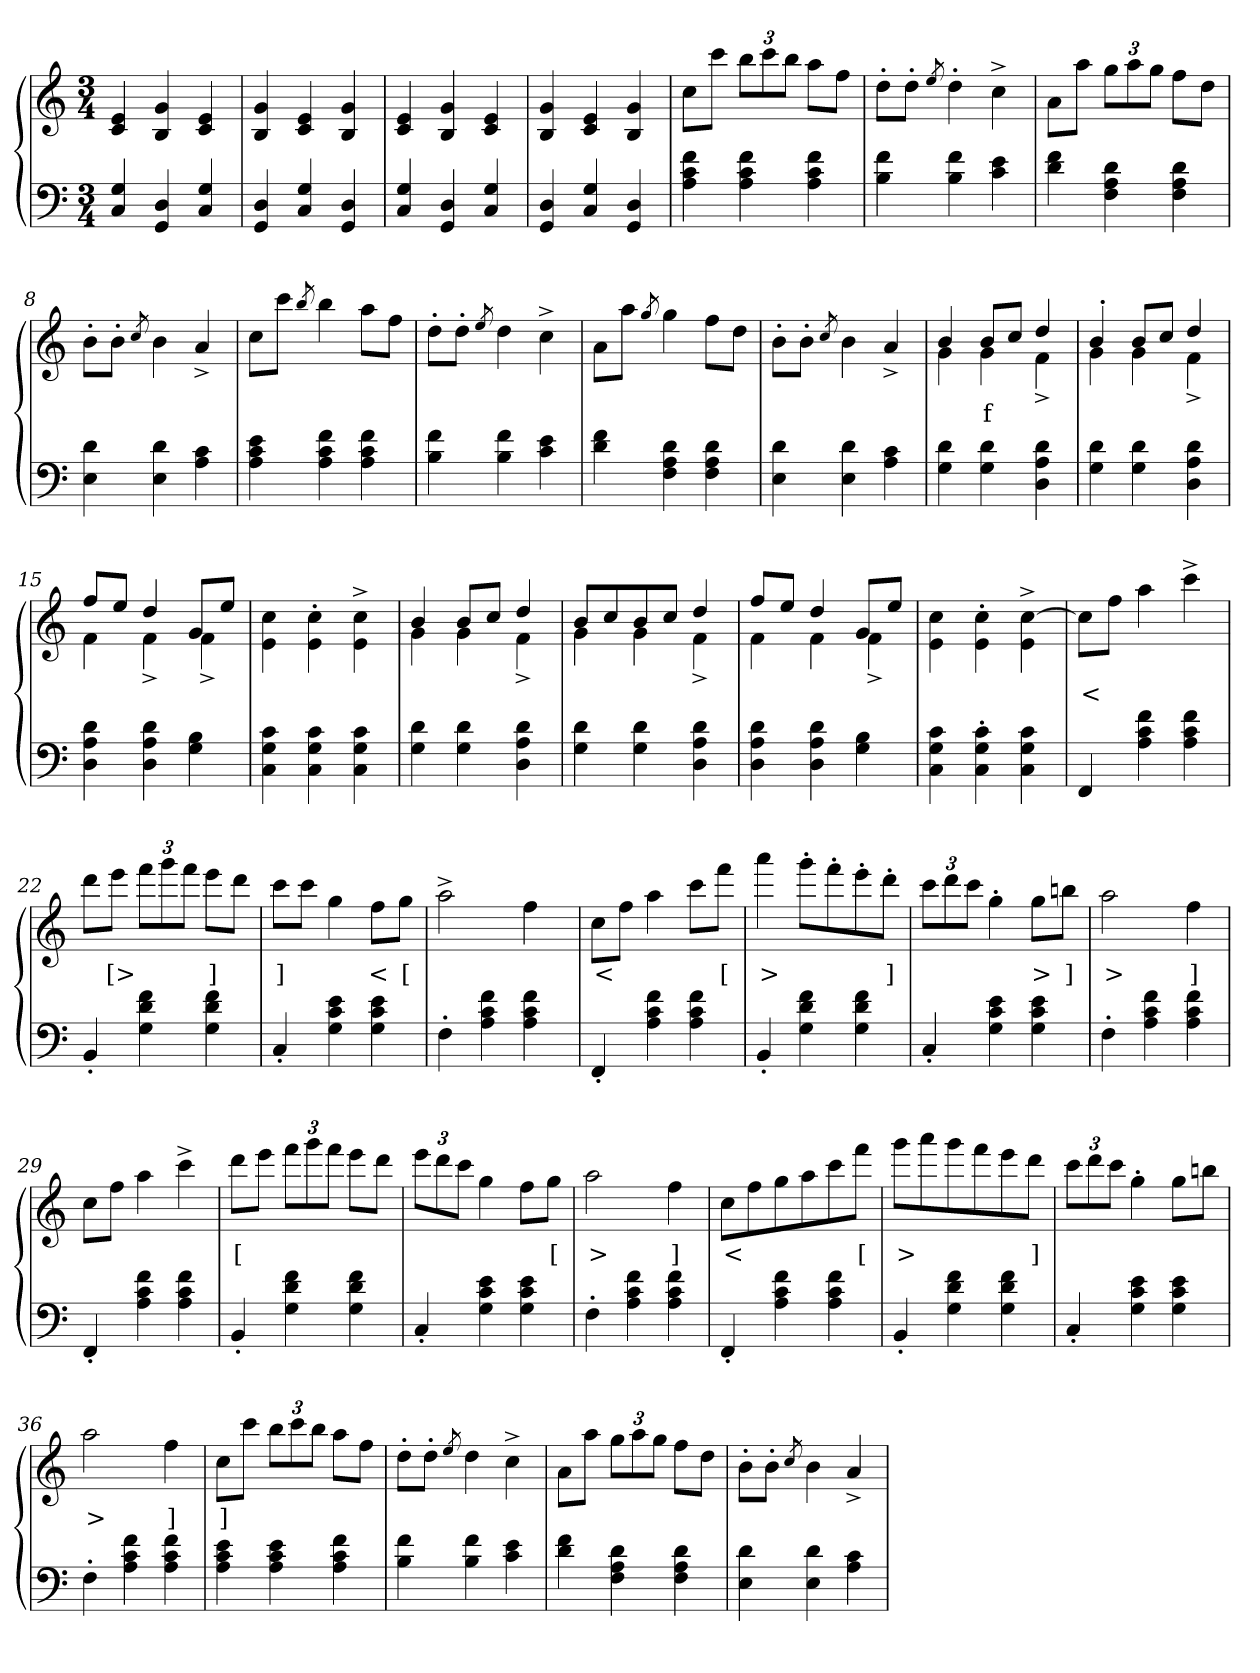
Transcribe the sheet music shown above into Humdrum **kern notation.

**kern	**kern	**text
*part2	*part1	*part1
*staff2	*staff1	*staff1
*clefF4	*clefG2	*
*k[]	*k[]	*
*M3/4	*M3/4	*
=1	=1	=1
4G 4C/	4e 4c	.
4D 4GG	4g 4B	.
4G 4C/	4e 4c	.
=2	=2	=2
4D 4GG	4g 4B	.
4G 4C/	4e 4c	.
4D 4GG	4g 4B	.
=3	=3	=3
4G 4C/	4e 4c	.
4D 4GG	4g 4B	.
4G 4C/	4e 4c	.
=4	=4	=4
4D 4GG	4g 4B	.
4G 4C/	4e 4c	.
4D 4GG	4g 4B	.
=5	=5	=5
4f 4c 4A	8ccL	.
.	8cccJ	.
4f 4c 4A	12bbL	.
.	12ccc	.
.	12bbJ	.
4f 4c 4A	8aaL	.
.	8ffJ	.
=6	=6	=6
4f 4B	8dd'>L	.
.	8dd'>J	.
.	8qee/	.
4f 4B	4dd'>	.
4e 4c	4cc^>	.
=7	=7	=7
4f 4d	8aL	.
.	8aaJ	.
4d 4A 4F	12ggL	.
.	12aa	.
.	12ggJ	.
4d 4A 4F	8ffL	.
.	8ddJ	.
=8	=8	=8
4d 4E	8b'>L	.
.	8b'>J	.
.	8qcc/	.
4d 4E	4b	.
4c 4A	4a^>	.
=9	=9	=9
4e 4c 4A	8ccL	.
.	8cccJ	.
.	8qbb/	.
4f 4c 4A	4bb	.
4f 4c 4A	8aaL	.
.	8ffJ	.
=10	=10	=10
4f 4B	8dd'>L	.
.	8dd'>J	.
.	8qee/	.
4f 4B	4dd	.
4e 4c	4cc^>	.
=11	=11	=11
4f 4d	8aL	.
.	8aaJ	.
.	8qgg/	.
4d 4A 4F	4gg	.
4d 4A 4F	8ffL	.
.	8ddJ	.
=12	=12	=12
4d 4E	8b'>L	.
.	8b'>J	.
.	8qcc/	.
4d 4E	4b	.
4c 4A	4a^>	.
=13	=13	=13
*	*^	*
4d 4G	4b	4g	.
4d 4G	8bL	4g	f
.	8ccJ	.	.
4d 4A 4D	4dd	4f^>	.
=14	=14	=14	=14
4d 4G	4b'>	4g	.
4d 4G	8bL	4g	.
.	8ccJ	.	.
4d 4A 4D	4dd	4f^>	.
=15	=15	=15	=15
4d 4A 4D	8ffL	4f	.
.	8eeJ	.	.
4d 4A 4D	4dd	4f^>	.
4B 4G	8gL	4f^>	.
.	8eeJ	.	.
*	*v	*v	*
=16	=16	=16
4c 4G 4C	4cc 4e\	.
4c 4G 4C	4cc'> 4e\'>	.
4c 4G 4C	4cc^> 4e\^>	.
=17	=17	=17
*	*^	*
4d 4G	4b	4g	.
4d 4G	8bL	4g	.
.	8ccJ	.	.
4d 4A 4D	4dd	4f^>	.
=18	=18	=18	=18
4d 4G	8bL	4g	.
.	8cc	.	.
4d 4G	8b	4g	.
.	8ccJ	.	.
4d 4A 4D	4dd	4f^>	.
=19	=19	=19	=19
4d 4A 4D	8ffL	4f	.
.	8eeJ	.	.
4d 4A 4D	4dd	4f	.
4B 4G	8gL	4f^>	.
.	8eeJ	.	.
*	*v	*v	*
=20	=20	=20
4c 4G 4C	4cc\ 4e\	.
4c'> 4G'> 4C'>	4cc\'> 4e\'>	.
4c 4G 4C	[4cc\^> 4e\^>	.
=21	=21	=21
4FF	8ccL]	<
.	8ffJ	.
4f 4c 4A	4aa	.
4f 4c 4A	4ccc^>	.
=22	=22	=22
4BB'>	8dddL	.
.	8eeeJ	[>
4f 4d 4G	12fffL	.
.	12ggg	.
.	12fffJ	.
4f 4d 4G	8eeeL	]
.	8dddJ	.
=23	=23	=23
4C'>	8cccL	]
.	8cccJ	.
4e 4c 4G	4gg	.
4e 4c 4G	8ffL	<
.	8ggJ	[
=24	=24	=24
4F'>	2aa^>	.
4f 4c 4A	.	.
4f 4c 4A	4ff	.
=25	=25	=25
4FF'>	8ccL	<
.	8ffJ	.
4f 4c 4A	4aa	.
4f 4c 4A	8cccL	.
.	8fffJ	[
=26	=26	=26
4BB'>	4aaa	>
4f 4d 4G	8ggg'>L	.
.	8fff'>	.
4f 4d 4G	8eee'>	.
.	8ddd'>J	]
=27	=27	=27
4C'>	12cccL	.
.	12ddd	.
.	12cccJ	.
4e 4c 4G	4gg'>	.
4e 4c 4G	8ggL	>
.	8bbnJ	]
=28	=28	=28
4F'>	2aa	>
4f 4c 4A	.	.
4f 4c 4A	4ff	]
=29	=29	=29
4FF'>	8ccL	.
.	8ffJ	.
4f 4c 4A	4aa	.
4f 4c 4A	4ccc^>	.
=30	=30	=30
4BB'>	8dddL	[
.	8eeeJ	.
4f 4d 4G	12fffL	.
.	12ggg	.
.	12fffJ	.
4f 4d 4G	8eeeL	.
.	8dddJ	.
=31	=31	=31
4C'>	12eeeL	.
.	12ddd	.
.	12cccJ	.
4e 4c 4G	4gg	.
4e 4c 4G	8ffL	.
.	8ggJ	[
=32	=32	=32
4F'>	2aa	>
4f 4c 4A	.	.
4f 4c 4A	4ff	]
=33	=33	=33
4FF'>	8ccL	<
.	8ff	.
4f 4c 4A	8gg	.
.	8aa	.
4f 4c 4A	8ccc	.
.	8fffJ	[
=34	=34	=34
4BB'>	8gggL	>
.	8aaa	.
4f 4d 4G	8ggg	.
.	8fff	.
4f 4d 4G	8eee	.
.	8dddJ	]
=35	=35	=35
4C'>	12cccL	.
.	12ddd	.
.	12cccJ	.
4e 4c 4G	4gg'>	.
4e 4c 4G	8ggL	.
.	8bbnJ	.
=36	=36	=36
4F'>	2aa	>
4f 4c 4A	.	.
4f 4c 4A	4ff	]
=37	=37	=37
4e 4c 4A	8ccL	]
.	8cccJ	.
4e 4c 4A	12bbL	.
.	12ccc	.
.	12bbJ	.
4f 4c 4A	8aaL	.
.	8ffJ	.
=38	=38	=38
4f 4B	8dd'>L	.
.	8dd'>J	.
.	8qee/	.
4f 4B	4dd	.
4e 4c	4cc^>	.
=39	=39	=39
4f 4d	8aL	.
.	8aaJ	.
4d 4A 4F	12ggL	.
.	12aa	.
.	12ggJ	.
4d 4A 4F	8ffL	.
.	8ddJ	.
=40	=40	=40
4d 4E	8b'>L	.
.	8b'>J	.
.	8qcc/	.
4d 4E	4b	.
4c 4A	4a^>	.
=	=	=
*-	*-	*-
